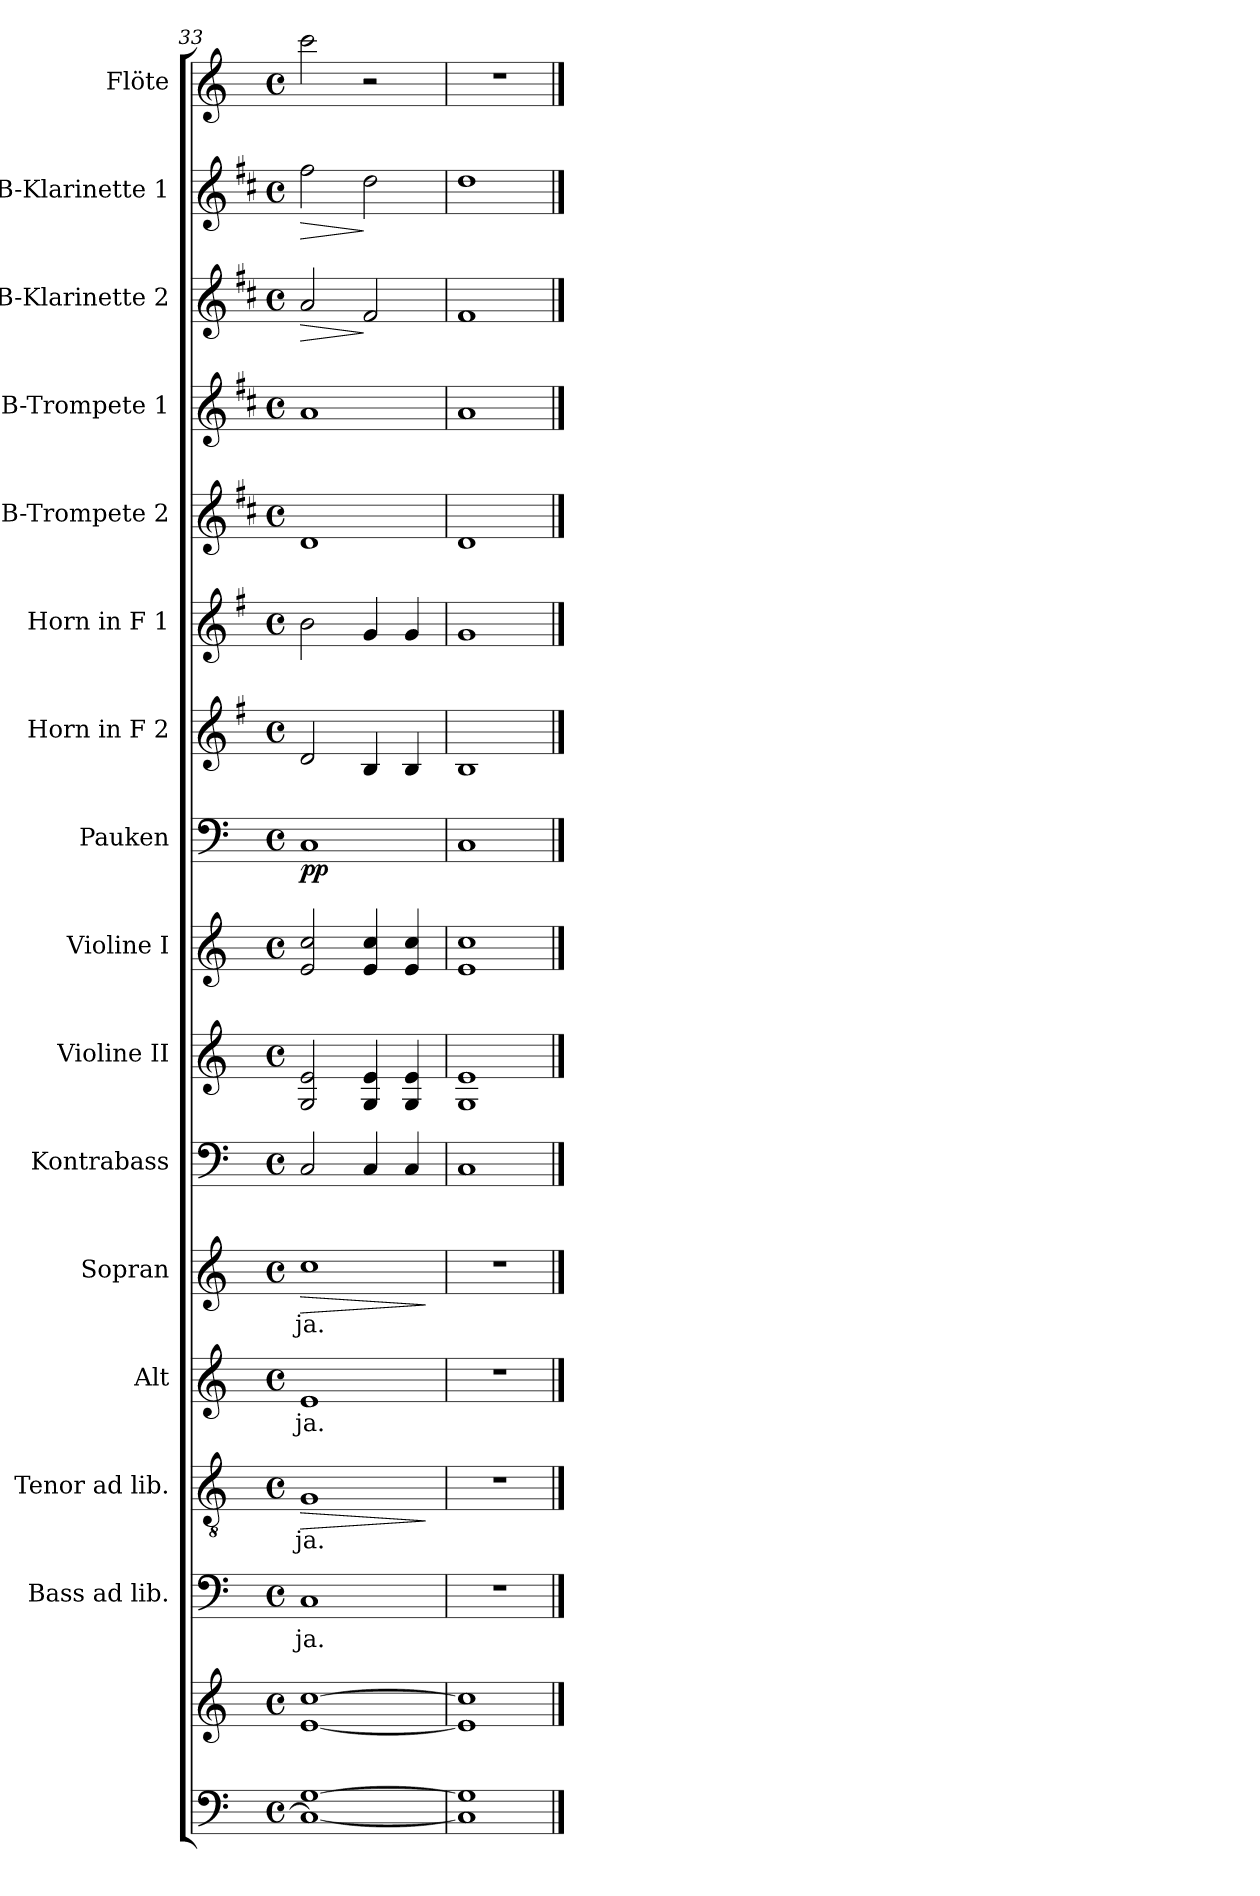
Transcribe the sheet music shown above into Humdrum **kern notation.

**kern	**kern	**kern	**text	**kern	**text	**dynam	**kern	**text	**kern	**text	**dynam	**kern	**kern	**kern	**kern	**dynam	**kern	**kern	**kern	**kern	**kern	**dynam	**kern	**dynam	**kern
*part16	*part16	*part15	*part15	*part14	*part14	*part14	*part13	*part13	*part12	*part12	*part12	*part11	*part10	*part9	*part8	*part8	*part7	*part6	*part5	*part4	*part3	*part3	*part2	*part2	*part1
*staff17	*staff16	*staff15	*staff15	*staff14	*staff14	*staff14	*staff13	*staff13	*staff12	*staff12	*staff12	*staff11	*staff10	*staff9	*staff8	*staff8	*staff7	*staff6	*staff5	*staff4	*staff3	*staff3	*staff2	*staff2	*staff1
*	*	*I"Bass ad lib.	*	*I"Tenor ad lib.	*	*	*I"Alt	*	*I"Sopran	*	*	*I"Kontrabass	*I"Violine II	*I"Violine I	*I"Pauken	*	*I"Horn in F 2	*I"Horn in F 1	*I"B-Trompete 2	*I"B-Trompete 1	*I"B-Klarinette 2	*	*I"B-Klarinette 1	*	*I"Flöte
*	*	*I'B.	*	*I'T.	*	*	*I'A.	*	*I'S.	*	*	*I'Kb.	*I'Vl. II	*I'Vl. I	*I'Pk.	*	*	*I'Hr. 1	*I'B Trp. 2	*I'B Trp. 1	*I'B Kl. 2	*	*I'B Kl. 1	*	*I'Fl.
*clefF4	*clefG2	*clefF4	*	*clefGv2	*	*	*clefG2	*	*clefG2	*	*	*clefF4	*clefG2	*clefG2	*clefF4	*	*clefG2	*clefG2	*clefG2	*clefG2	*clefG2	*	*clefG2	*	*clefG2
*	*	*	*	*	*	*	*	*	*	*	*	*ITrd7c12	*	*	*	*	*ITrd4c7	*ITrd4c7	*ITrd1c2	*ITrd1c2	*ITrd1c2	*	*ITrd1c2	*	*
*k[]	*k[]	*k[]	*	*k[]	*	*	*k[]	*	*k[]	*	*	*k[]	*k[]	*k[]	*k[]	*	*k[]	*k[]	*k[]	*k[]	*k[]	*	*k[]	*	*k[]
*C:	*C:	*C:	*	*C:	*	*	*C:	*	*C:	*	*	*C:	*C:	*C:	*C:	*	*C:	*C:	*C:	*C:	*C:	*	*C:	*	*C:
*M4/4	*M4/4	*M4/4	*	*M4/4	*	*	*M4/4	*	*M4/4	*	*	*M4/4	*M4/4	*M4/4	*M4/4	*	*M4/4	*M4/4	*M4/4	*M4/4	*M4/4	*	*M4/4	*	*M4/4
*met(c)	*met(c)	*met(c)	*	*met(c)	*	*	*met(c)	*	*met(c)	*	*	*met(c)	*met(c)	*met(c)	*met(c)	*	*met(c)	*met(c)	*met(c)	*met(c)	*met(c)	*	*met(c)	*	*met(c)
=33	=33	=33	=33	=33	=33	=33	=33	=33	=33	=33	=33	=33	=33	=33	=33	=33	=33	=33	=33	=33	=33	=33	=33	=33	=33
*^	*^	*	*	*	*	*	*	*	*	*	*	*	*	*	*	*	*	*	*	*	*	*	*	*	*
!	!	!	!	!	!LO:LY:b	!	!LO:LY:b	!LO:HP:b	!	!LO:LY:b	!	!LO:LY:b	!LO:HP:b	!	!	!	!	!LO:DY:b	!	!	!	!	!	!LO:HP:b	!	!LO:HP:b	!
[>1G	1C_	[>1cc	[<1e	1C	-ja.	1G	-ja.	>	1e	-ja.	1cc	-ja.	>	2CC/	2G/ 2e/	2e/ 2cc/	1C	pp	2G/	2e\	1c	1g	2g/	>	2ee\	>	2ccc\
.	.	.	.	.	.	.	.	.	.	.	.	.	.	4CC/	4G/ 4e/	4e/ 4cc/	.	.	4E/	4c/	.	.	2e/	]	2cc\	]	2r
.	.	.	.	.	.	.	.	.	.	.	.	.	.	4CC/	4G/ 4e/	4e/ 4cc/	.	.	4E/	4c/	.	.	.	.	.	.	.
*v	*v	*	*	*	*	*	*	*	*	*	*	*	*	*	*	*	*	*	*	*	*	*	*	*	*	*	*
*	*v	*v	*	*	*	*	*	*	*	*	*	*	*	*	*	*	*	*	*	*	*	*	*	*	*	*
.	.	.	.	.	.	]	.	.	.	.	]	.	.	.	.	.	.	.	.	.	.	.	.	.	.
=34	=34	=34	=34	=34	=34	=34	=34	=34	=34	=34	=34	=34	=34	=34	=34	=34	=34	=34	=34	=34	=34	=34	=34	=34	=34
*^	*^	*	*	*	*	*	*	*	*	*	*	*	*	*	*	*	*	*	*	*	*	*	*	*	*
1G]	1C]	1cc]	1e]	1r	.	1r	.	.	1r	.	1r	.	.	1CC	1G 1e	1e 1cc	1C	.	1E	1c	1c	1g	1e	.	1cc	.	1r
*v	*v	*	*	*	*	*	*	*	*	*	*	*	*	*	*	*	*	*	*	*	*	*	*	*	*	*	*
*	*v	*v	*	*	*	*	*	*	*	*	*	*	*	*	*	*	*	*	*	*	*	*	*	*	*	*
==	==	==	==	==	==	==	==	==	==	==	==	==	==	==	==	==	==	==	==	==	==	==	==	==	==
*-	*-	*-	*-	*-	*-	*-	*-	*-	*-	*-	*-	*-	*-	*-	*-	*-	*-	*-	*-	*-	*-	*-	*-	*-	*-
